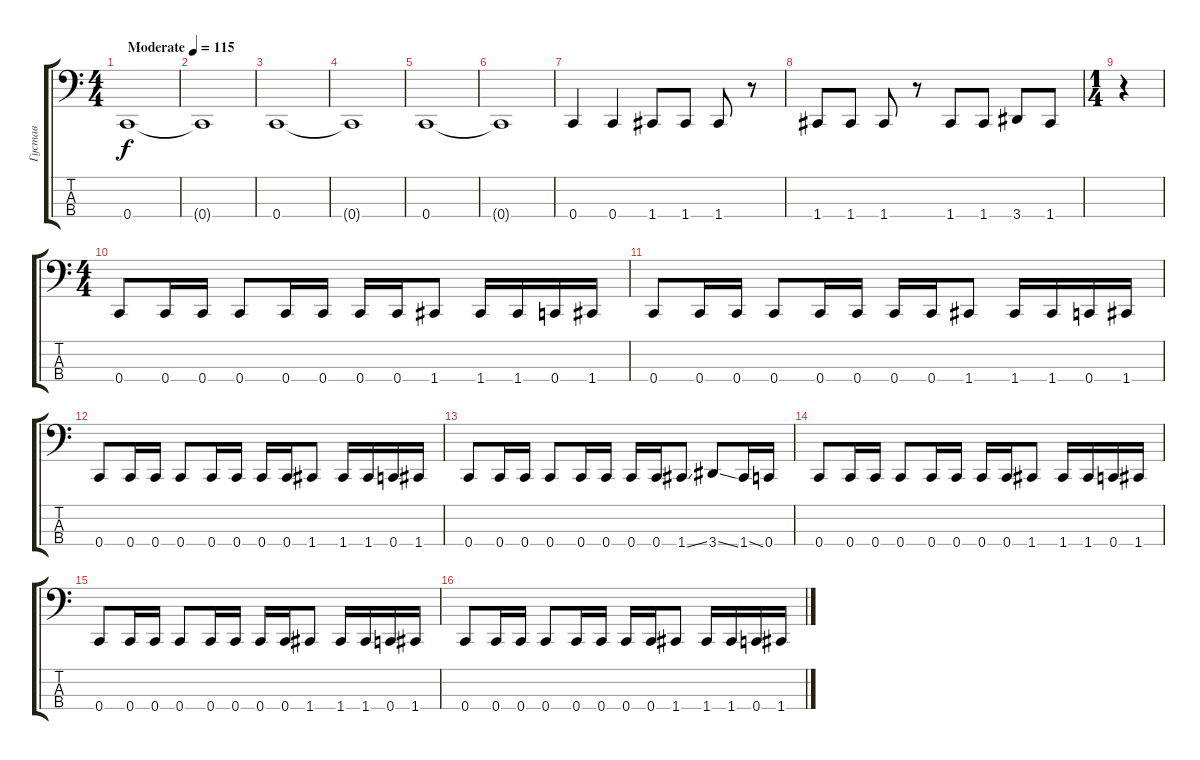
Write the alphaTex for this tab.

\track ("Густав" "Густав") {instrument slapbass1}
\staff {score tabs}
\tuning (F2 C2 G1 C1) {hide}
\ts (4 4)
\tempo (115 "Moderate")
\clef f4
\ks c
0.4.1{dy f instrument slapbass1} |
0.4{t}.1 |
0.4.1 |
0.4{t}.1 |
0.4.1 |
0.4{t}.1 |
0.4.4 0.4.4 1.4.8 1.4.8 1.4.8 r.8 |
1.4.8 1.4.8 1.4.8 r.8 1.4.8 1.4.8 3.4.8 1.4.8 |
\ts (1 4)
r.4 |
\ts (4 4)
0.4.8 0.4.16 0.4.16 0.4.8 0.4.16 0.4.16 0.4.16 0.4.16 1.4.8 1.4.16 1.4.16 0.4.16 1.4.16 |
0.4.8 0.4.16 0.4.16 0.4.8 0.4.16 0.4.16 0.4.16 0.4.16 1.4.8 1.4.16 1.4.16 0.4.16 1.4.16 |
0.4.8 0.4.16 0.4.16 0.4.8 0.4.16 0.4.16 0.4.16 0.4.16 1.4.8 1.4.16 1.4.16 0.4.16 1.4.16 |
0.4.8 0.4.16 0.4.16 0.4.8 0.4.16 0.4.16 0.4.16 0.4.16 1.4{ss}.8 3.4{ss}.8 1.4{ss}.16 0.4.16 |
0.4.8 0.4.16 0.4.16 0.4.8 0.4.16 0.4.16 0.4.16 0.4.16 1.4.8 1.4.16 1.4.16 0.4.16 1.4.16 |
0.4.8 0.4.16 0.4.16 0.4.8 0.4.16 0.4.16 0.4.16 0.4.16 1.4.8 1.4.16 1.4.16 0.4.16 1.4.16 |
0.4.8 0.4.16 0.4.16 0.4.8 0.4.16 0.4.16 0.4.16 0.4.16 1.4.8 1.4.16 1.4.16 0.4.16 1.4.16
